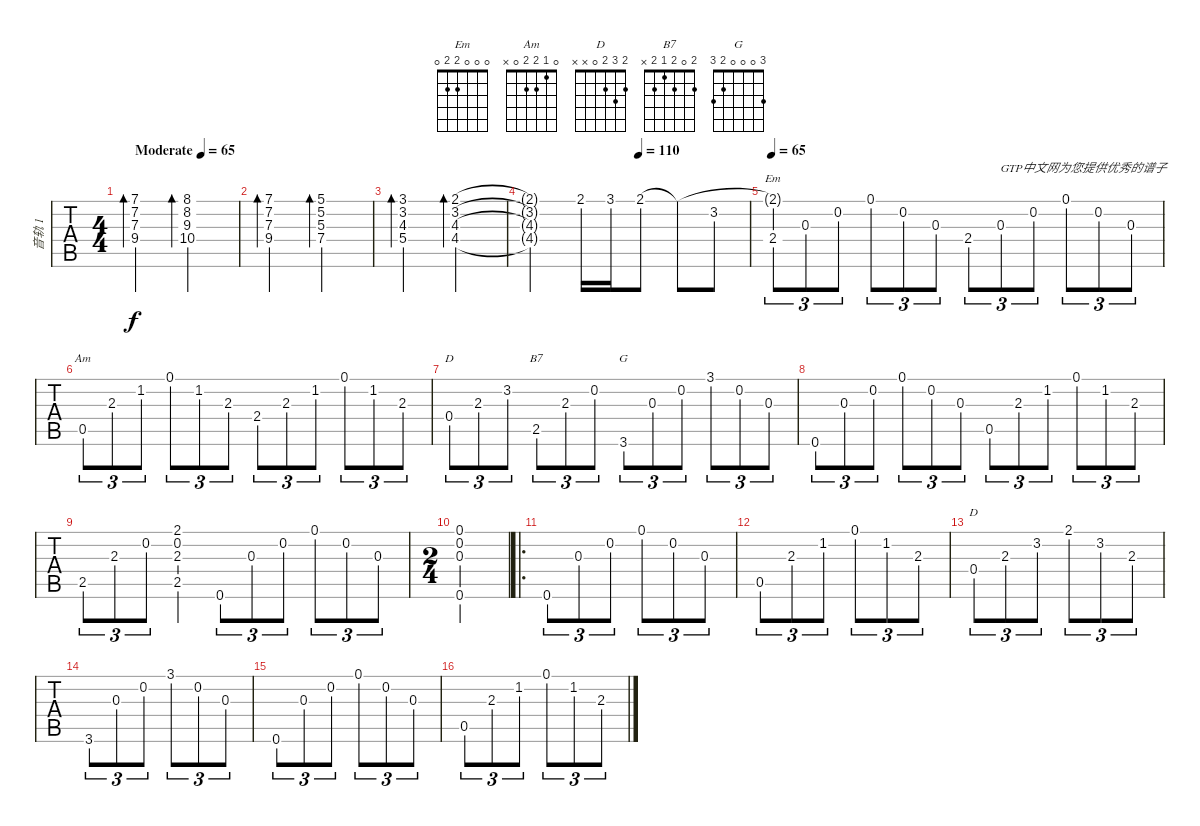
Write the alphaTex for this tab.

\track ("音轨 1" "音轨 1") {instrument acousticguitarsteel}
\staff {tabs}
\tuning (E4 B3 G3 D3 A2 E2) {hide}
\chord ("Em" 0 0 0 2 2 0)
\chord ("Am" 0 1 2 2 0 x)
\chord ("D" 2 3 2 0 x x) {barre 2}
\chord ("B7" 2 0 2 1 2 x)
\chord ("G" 3 0 0 0 2 3)
\chord ("D" 2 3 2 0 x x)
\ts (4 4)
\tempo (65 "Moderate")
\clef g2
\ks g
(7.1 7.2 7.3 9.4).2{bd 240 dy f instrument acousticguitarsteel} (8.1 8.2 9.3 10.4).2{bd 240} |
(7.1 7.2 7.3 9.4).2{bd 240} (5.1 5.2 5.3 7.4).2{bd 240} |
(3.1 3.2 4.3 5.4).2{bd 240} (2.1 3.2 4.3 4.4).2{bd 240} |
\tempo (110 0.5)
(2.1{t} 3.2{t} 4.3{t} 4.4{t}).2 2.1.16 3.1.16 2.1.8 2.1{t}.8 3.2.8 |
\tempo 65
(2.1{t} 2.4).8{tu (3 2) ch "Em"} 0.3.8{tu (3 2)} 0.2.8{tu (3 2)} 0.1.8{tu (3 2)} 0.2.8{tu (3 2)} 0.3.8{tu (3 2)} 2.4.8{tu (3 2)} 0.3.8{tu (3 2) txt "GTP中文网为您提供优秀的谱子"} 0.2.8{tu (3 2)} 0.1.8{tu (3 2)} 0.2.8{tu (3 2)} 0.3.8{tu (3 2)} |
0.5.8{tu (3 2) ch "Am"} 2.3.8{tu (3 2)} 1.2.8{tu (3 2)} 0.1.8{tu (3 2)} 1.2.8{tu (3 2)} 2.3.8{tu (3 2)} 2.4.8{tu (3 2)} 2.3.8{tu (3 2)} 1.2.8{tu (3 2)} 0.1.8{tu (3 2)} 1.2.8{tu (3 2)} 2.3.8{tu (3 2)} |
0.4.8{tu (3 2) ch "D"} 2.3.8{tu (3 2)} 3.2.8{tu (3 2)} 2.5.8{tu (3 2) ch "B7"} 2.3.8{tu (3 2)} 0.2.8{tu (3 2)} 3.6.8{tu (3 2) ch "G"} 0.3.8{tu (3 2)} 0.2.8{tu (3 2)} 3.1.8{tu (3 2)} 0.2.8{tu (3 2)} 0.3.8{tu (3 2)} |
0.6.8{tu (3 2)} 0.3.8{tu (3 2)} 0.2.8{tu (3 2)} 0.1.8{tu (3 2)} 0.2.8{tu (3 2)} 0.3.8{tu (3 2)} 0.5.8{tu (3 2)} 2.3.8{tu (3 2)} 1.2.8{tu (3 2)} 0.1.8{tu (3 2)} 1.2.8{tu (3 2)} 2.3.8{tu (3 2)} |
2.5.8{tu (3 2)} 2.3.8{tu (3 2)} 0.2.8{tu (3 2)} (2.1 0.2 2.3 2.5).4 0.6.8{tu (3 2)} 0.3.8{tu (3 2)} 0.2.8{tu (3 2)} 0.1.8{tu (3 2)} 0.2.8{tu (3 2)} 0.3.8{tu (3 2)} |
\ts (2 4)
(0.1 0.2 0.3 0.6).2 |
\ro
0.6.8{tu (3 2)} 0.3.8{tu (3 2)} 0.2.8{tu (3 2)} 0.1.8{tu (3 2)} 0.2.8{tu (3 2)} 0.3.8{tu (3 2)} |
0.5.8{tu (3 2)} 2.3.8{tu (3 2)} 1.2.8{tu (3 2)} 0.1.8{tu (3 2)} 1.2.8{tu (3 2)} 2.3.8{tu (3 2)} |
0.4.8{tu (3 2) ch "D"} 2.3.8{tu (3 2)} 3.2.8{tu (3 2)} 2.1.8{tu (3 2)} 3.2.8{tu (3 2)} 2.3.8{tu (3 2)} |
3.6.8{tu (3 2)} 0.3.8{tu (3 2)} 0.2.8{tu (3 2)} 3.1.8{tu (3 2)} 0.2.8{tu (3 2)} 0.3.8{tu (3 2)} |
0.6.8{tu (3 2)} 0.3.8{tu (3 2)} 0.2.8{tu (3 2)} 0.1.8{tu (3 2)} 0.2.8{tu (3 2)} 0.3.8{tu (3 2)} |
0.5.8{tu (3 2)} 2.3.8{tu (3 2)} 1.2.8{tu (3 2)} 0.1.8{tu (3 2)} 1.2.8{tu (3 2)} 2.3.8{tu (3 2)}
